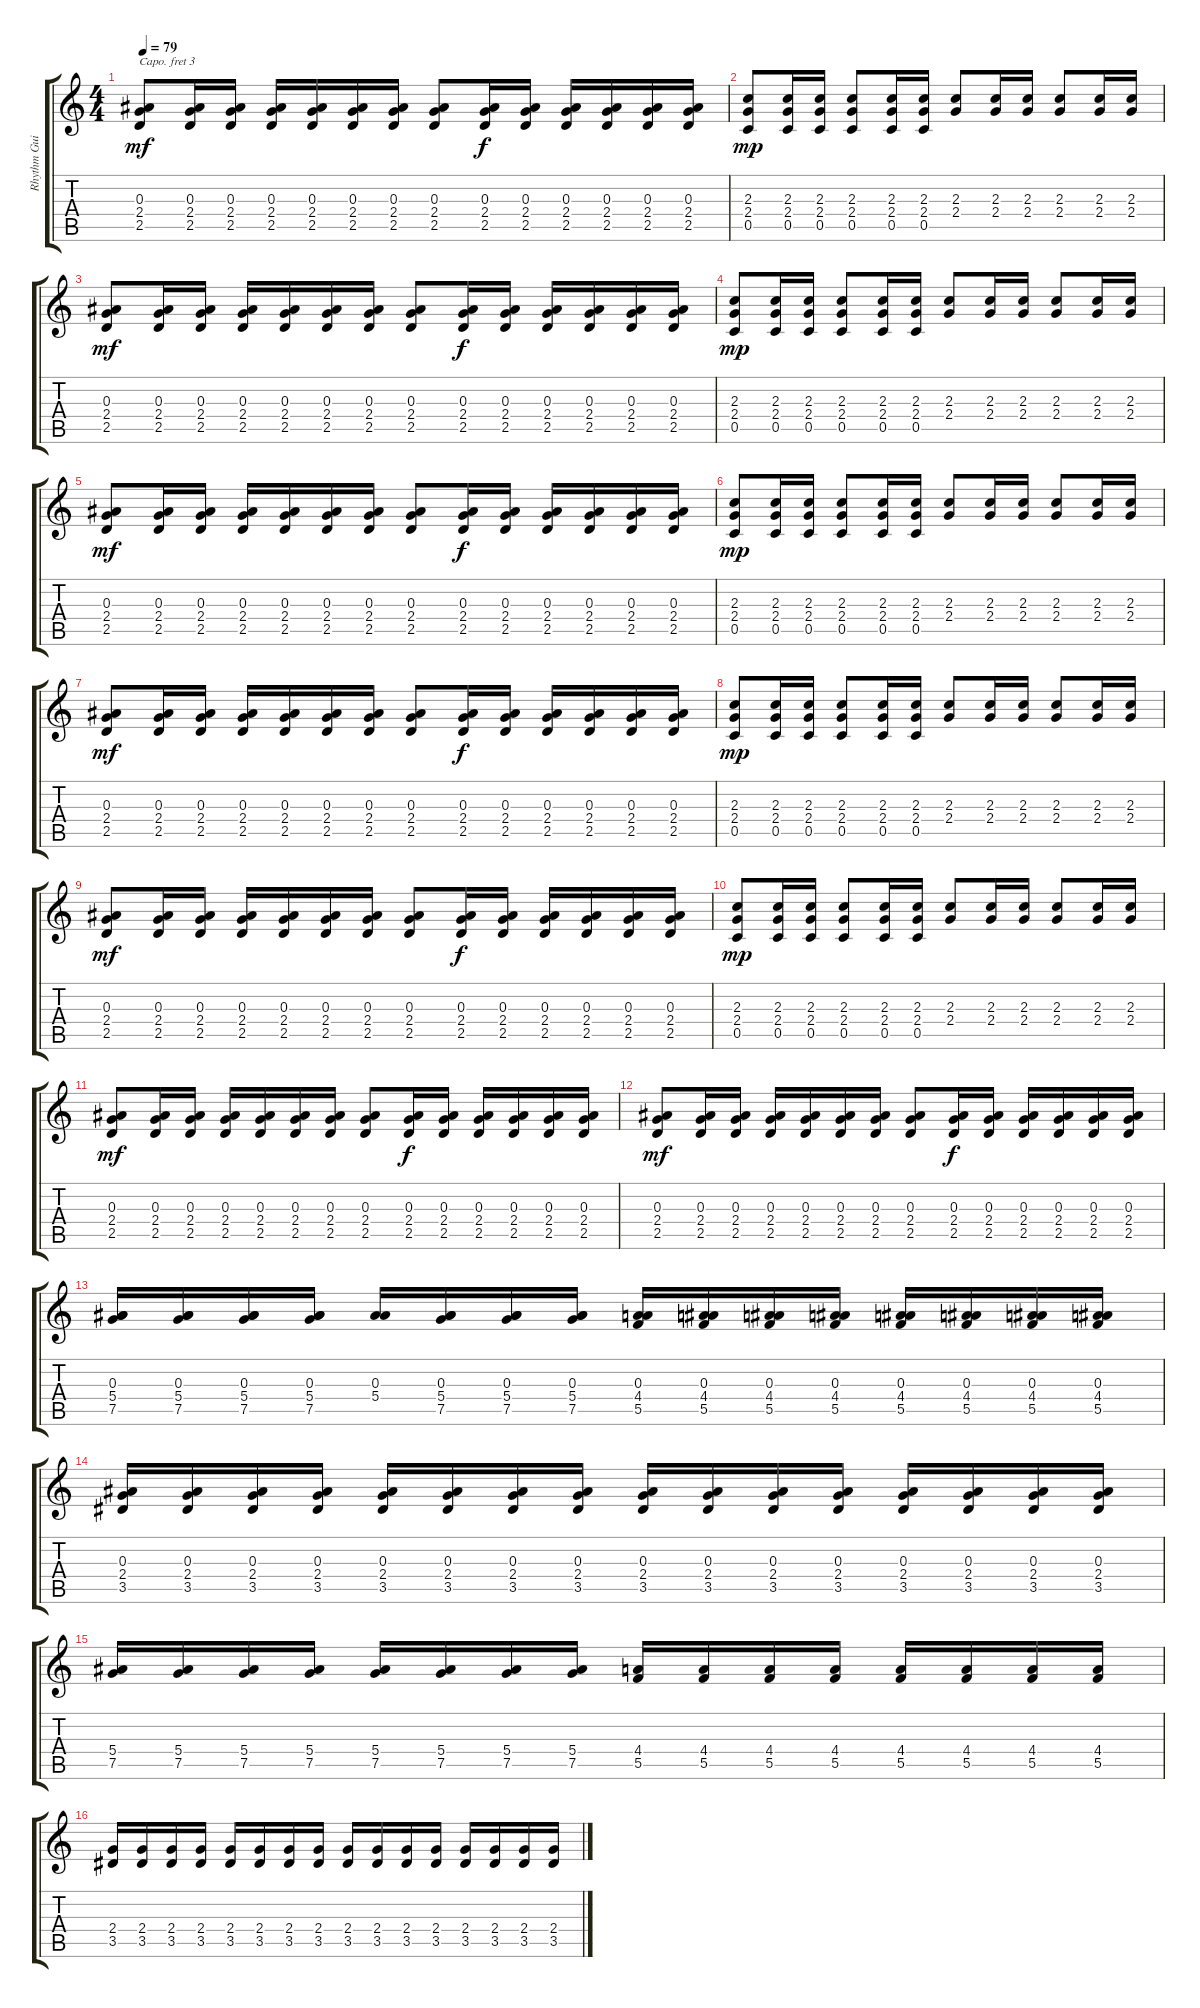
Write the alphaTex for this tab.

\track ("Rhythm Guitar" "Rhythm Gui") {instrument acousticguitarnylon}
\staff {score tabs}
\capo 3
\tuning (E4 B3 G3 D3 A2 E2) {hide}
\ts (4 4)
\tempo 79
\clef g2
\ks c
(0.3 2.4 2.5).8{dy mf} (0.3 2.4 2.5).16 (0.3 2.4 2.5).16 (0.3 2.4 2.5).16 (0.3 2.4 2.5).16 (0.3 2.4 2.5).16 (0.3 2.4 2.5).16 (0.3 2.4 2.5).8 (0.3 2.4 2.5).16{dy f} (0.3 2.4 2.5).16 (0.3 2.4 2.5).16 (0.3 2.4 2.5).16 (0.3 2.4 2.5).16 (0.3 2.4 2.5).16 |
(2.3 2.4 0.5).8{dy mp} (2.3 2.4 0.5).16 (2.3 2.4 0.5).16 (2.3 2.4 0.5).8 (2.3 2.4 0.5).16 (2.3 2.4 0.5).16 (2.3 2.4).8 (2.3 2.4).16 (2.3 2.4).16 (2.3 2.4).8 (2.3 2.4).16 (2.3 2.4).16 |
(0.3 2.4 2.5).8{dy mf} (0.3 2.4 2.5).16 (0.3 2.4 2.5).16 (0.3 2.4 2.5).16 (0.3 2.4 2.5).16 (0.3 2.4 2.5).16 (0.3 2.4 2.5).16 (0.3 2.4 2.5).8 (0.3 2.4 2.5).16{dy f} (0.3 2.4 2.5).16 (0.3 2.4 2.5).16 (0.3 2.4 2.5).16 (0.3 2.4 2.5).16 (0.3 2.4 2.5).16 |
(2.3 2.4 0.5).8{dy mp} (2.3 2.4 0.5).16 (2.3 2.4 0.5).16 (2.3 2.4 0.5).8 (2.3 2.4 0.5).16 (2.3 2.4 0.5).16 (2.3 2.4).8 (2.3 2.4).16 (2.3 2.4).16 (2.3 2.4).8 (2.3 2.4).16 (2.3 2.4).16 |
(0.3 2.4 2.5).8{dy mf} (0.3 2.4 2.5).16 (0.3 2.4 2.5).16 (0.3 2.4 2.5).16 (0.3 2.4 2.5).16 (0.3 2.4 2.5).16 (0.3 2.4 2.5).16 (0.3 2.4 2.5).8 (0.3 2.4 2.5).16{dy f} (0.3 2.4 2.5).16 (0.3 2.4 2.5).16 (0.3 2.4 2.5).16 (0.3 2.4 2.5).16 (0.3 2.4 2.5).16 |
(2.3 2.4 0.5).8{dy mp} (2.3 2.4 0.5).16 (2.3 2.4 0.5).16 (2.3 2.4 0.5).8 (2.3 2.4 0.5).16 (2.3 2.4 0.5).16 (2.3 2.4).8 (2.3 2.4).16 (2.3 2.4).16 (2.3 2.4).8 (2.3 2.4).16 (2.3 2.4).16 |
(0.3 2.4 2.5).8{dy mf} (0.3 2.4 2.5).16 (0.3 2.4 2.5).16 (0.3 2.4 2.5).16 (0.3 2.4 2.5).16 (0.3 2.4 2.5).16 (0.3 2.4 2.5).16 (0.3 2.4 2.5).8 (0.3 2.4 2.5).16{dy f} (0.3 2.4 2.5).16 (0.3 2.4 2.5).16 (0.3 2.4 2.5).16 (0.3 2.4 2.5).16 (0.3 2.4 2.5).16 |
(2.3 2.4 0.5).8{dy mp} (2.3 2.4 0.5).16 (2.3 2.4 0.5).16 (2.3 2.4 0.5).8 (2.3 2.4 0.5).16 (2.3 2.4 0.5).16 (2.3 2.4).8 (2.3 2.4).16 (2.3 2.4).16 (2.3 2.4).8 (2.3 2.4).16 (2.3 2.4).16 |
(0.3 2.4 2.5).8{dy mf} (0.3 2.4 2.5).16 (0.3 2.4 2.5).16 (0.3 2.4 2.5).16 (0.3 2.4 2.5).16 (0.3 2.4 2.5).16 (0.3 2.4 2.5).16 (0.3 2.4 2.5).8 (0.3 2.4 2.5).16{dy f} (0.3 2.4 2.5).16 (0.3 2.4 2.5).16 (0.3 2.4 2.5).16 (0.3 2.4 2.5).16 (0.3 2.4 2.5).16 |
(2.3 2.4 0.5).8{dy mp} (2.3 2.4 0.5).16 (2.3 2.4 0.5).16 (2.3 2.4 0.5).8 (2.3 2.4 0.5).16 (2.3 2.4 0.5).16 (2.3 2.4).8 (2.3 2.4).16 (2.3 2.4).16 (2.3 2.4).8 (2.3 2.4).16 (2.3 2.4).16 |
(0.3 2.4 2.5).8{dy mf} (0.3 2.4 2.5).16 (0.3 2.4 2.5).16 (0.3 2.4 2.5).16 (0.3 2.4 2.5).16 (0.3 2.4 2.5).16 (0.3 2.4 2.5).16 (0.3 2.4 2.5).8 (0.3 2.4 2.5).16{dy f} (0.3 2.4 2.5).16 (0.3 2.4 2.5).16 (0.3 2.4 2.5).16 (0.3 2.4 2.5).16 (0.3 2.4 2.5).16 |
(0.3 2.4 2.5).8{dy mf} (0.3 2.4 2.5).16 (0.3 2.4 2.5).16 (0.3 2.4 2.5).16 (0.3 2.4 2.5).16 (0.3 2.4 2.5).16 (0.3 2.4 2.5).16 (0.3 2.4 2.5).8 (0.3 2.4 2.5).16{dy f} (0.3 2.4 2.5).16 (0.3 2.4 2.5).16 (0.3 2.4 2.5).16 (0.3 2.4 2.5).16 (0.3 2.4 2.5).16 |
(0.3 5.4 7.5).16 (0.3 5.4 7.5).16 (0.3 5.4 7.5).16 (0.3 5.4 7.5).16 (0.3 5.4).16 (0.3 5.4 7.5).16 (0.3 5.4 7.5).16 (0.3 5.4 7.5).16 (0.3 4.4 5.5).16 (0.3 4.4 5.5).16 (0.3 4.4 5.5).16 (0.3 4.4 5.5).16 (0.3 4.4 5.5).16 (0.3 4.4 5.5).16 (0.3 4.4 5.5).16 (0.3 4.4 5.5).16 |
(0.3 2.4 3.5).16 (0.3 2.4 3.5).16 (0.3 2.4 3.5).16 (0.3 2.4 3.5).16 (0.3 2.4 3.5).16 (0.3 2.4 3.5).16 (0.3 2.4 3.5).16 (0.3 2.4 3.5).16 (0.3 2.4 3.5).16 (0.3 2.4 3.5).16 (0.3 2.4 3.5).16 (0.3 2.4 3.5).16 (0.3 2.4 3.5).16 (0.3 2.4 3.5).16 (0.3 2.4 3.5).16 (0.3 2.4 3.5).16 |
(5.4 7.5).16{instrument electricguitarmuted} (5.4 7.5).16 (5.4 7.5).16 (5.4 7.5).16 (5.4 7.5).16 (5.4 7.5).16 (5.4 7.5).16 (5.4 7.5).16 (4.4 5.5).16 (4.4 5.5).16 (4.4 5.5).16 (4.4 5.5).16 (4.4 5.5).16 (4.4 5.5).16 (4.4 5.5).16 (4.4 5.5).16 |
(2.4 3.5).16 (2.4 3.5).16 (2.4 3.5).16 (2.4 3.5).16 (2.4 3.5).16 (2.4 3.5).16 (2.4 3.5).16 (2.4 3.5).16 (2.4 3.5).16 (2.4 3.5).16 (2.4 3.5).16 (2.4 3.5).16 (2.4 3.5).16 (2.4 3.5).16 (2.4 3.5).16 (2.4 3.5).16
